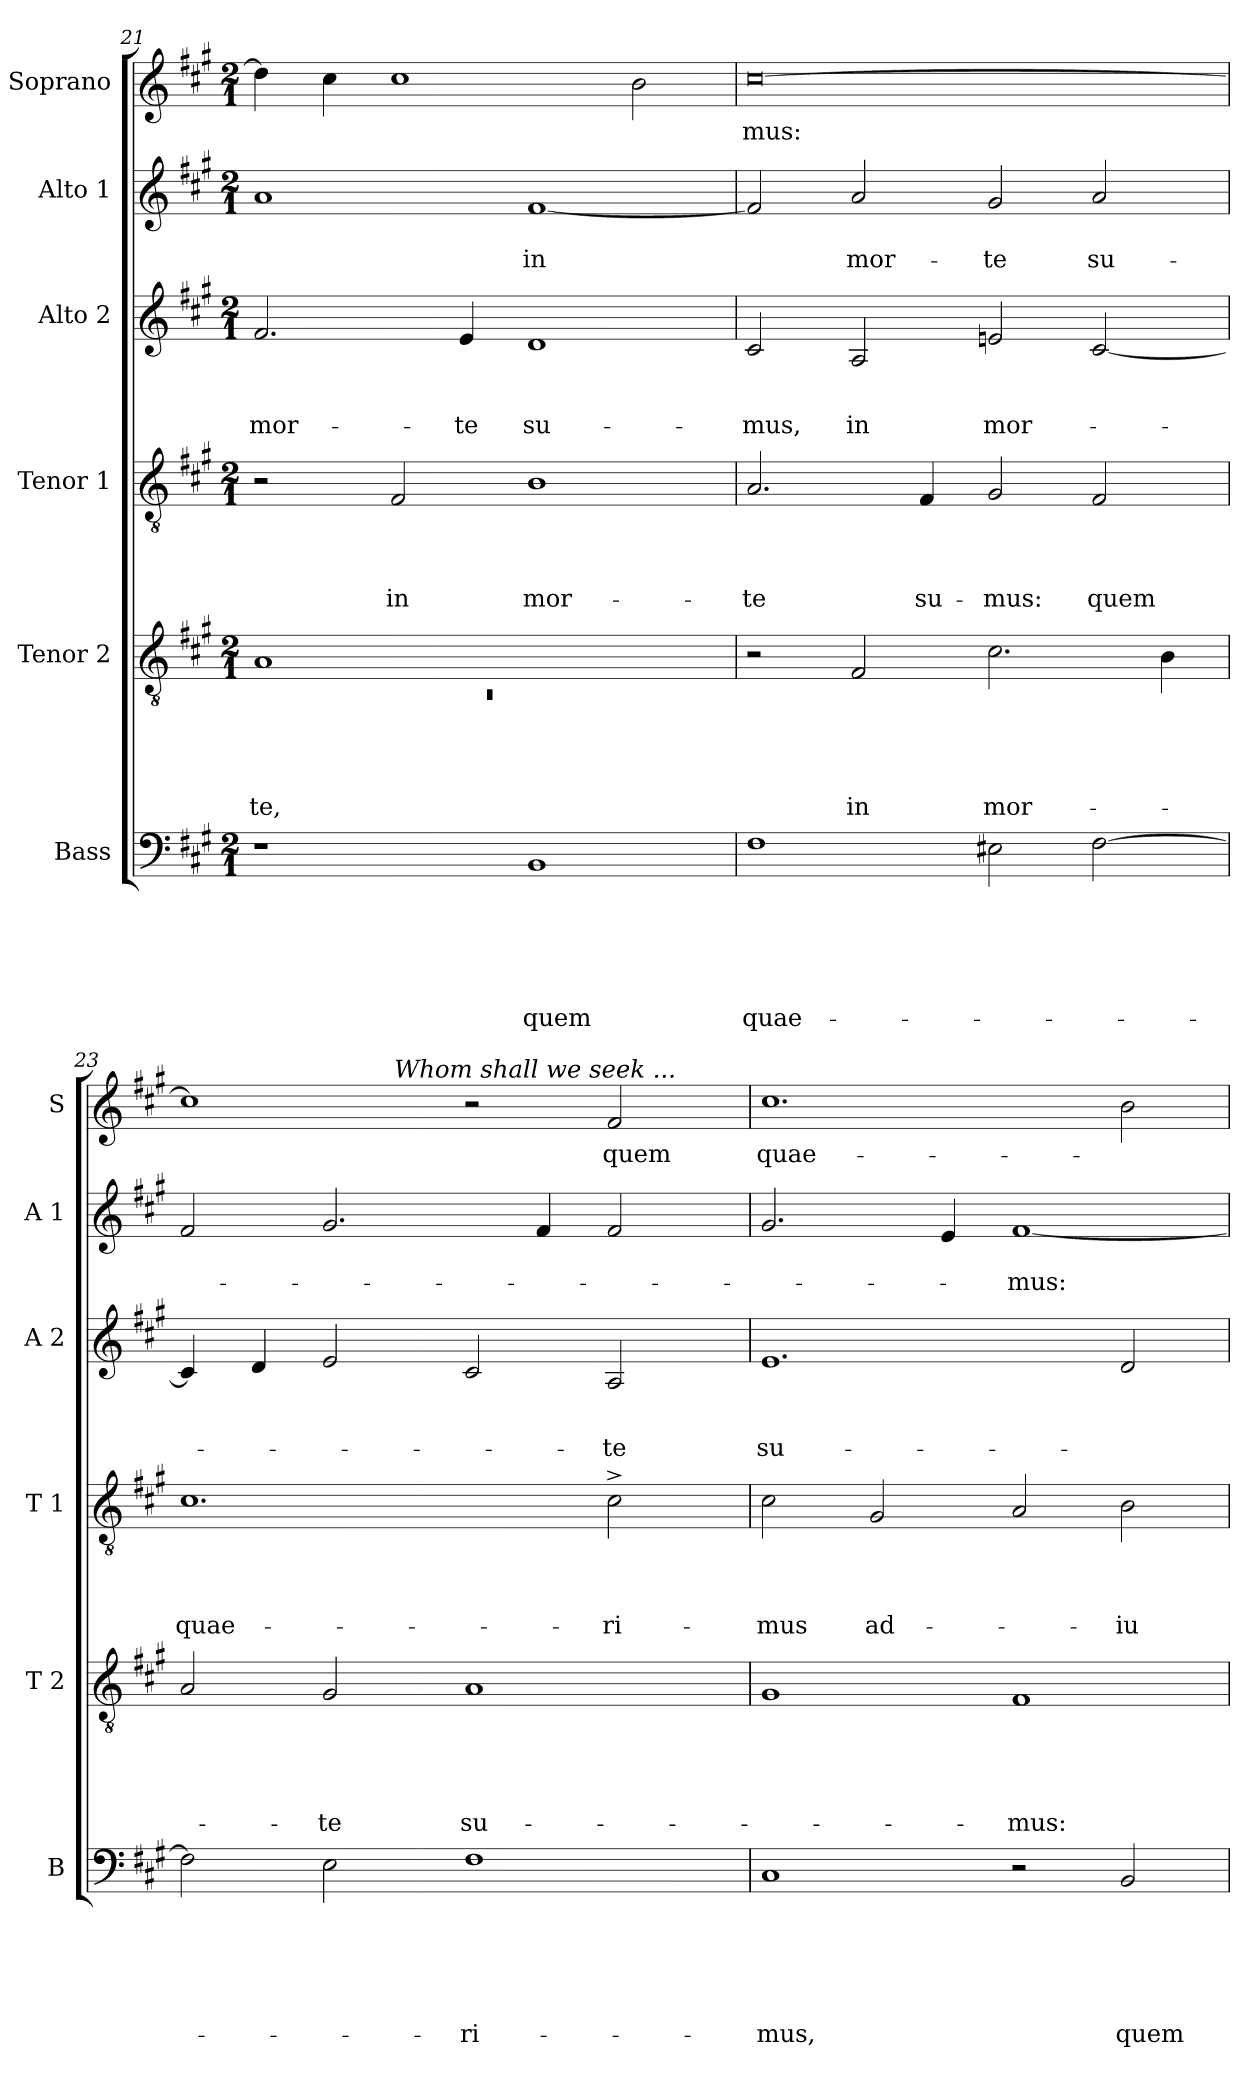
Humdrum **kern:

**kern	**text	**text	**text	**text	**text	**text	**kern	**text	**text	**text	**text	**text	**kern	**text	**text	**text	**text	**kern	**text	**text	**text	**kern	**text	**text	**kern	**text
*part6	*part6	*part6	*part6	*part6	*part6	*part6	*part5	*part5	*part5	*part5	*part5	*part5	*part4	*part4	*part4	*part4	*part4	*part3	*part3	*part3	*part3	*part2	*part2	*part2	*part1	*part1
*staff6	*staff6	*staff6	*staff6	*staff6	*staff6	*staff6	*staff5	*staff5	*staff5	*staff5	*staff5	*staff5	*staff4	*staff4	*staff4	*staff4	*staff4	*staff3	*staff3	*staff3	*staff3	*staff2	*staff2	*staff2	*staff1	*staff1
*I"Bass	*	*	*	*	*	*	*I"Tenor 2	*	*	*	*	*	*I"Tenor 1	*	*	*	*	*I"Alto 2	*	*	*	*I"Alto 1	*	*	*I"Soprano	*
*I'B	*	*	*	*	*	*	*I'T 2	*	*	*	*	*	*I'T 1	*	*	*	*	*I'A 2	*	*	*	*I'A 1	*	*	*I'S	*
*clefF4	*	*	*	*	*	*	*clefGv2	*	*	*	*	*	*clefGv2	*	*	*	*	*clefG2	*	*	*	*clefG2	*	*	*clefG2	*
*k[f#c#g#]	*	*	*	*	*	*	*k[f#c#g#]	*	*	*	*	*	*k[f#c#g#]	*	*	*	*	*k[f#c#g#]	*	*	*	*k[f#c#g#]	*	*	*k[f#c#g#]	*
*A:	*	*	*	*	*	*	*A:	*	*	*	*	*	*A:	*	*	*	*	*A:	*	*	*	*A:	*	*	*A:	*
*M2/1	*	*	*	*	*	*	*M2/1	*	*	*	*	*	*M2/1	*	*	*	*	*M2/1	*	*	*	*M2/1	*	*	*M2/1	*
=21	=21	=21	=21	=21	=21	=21	=21	=21	=21	=21	=21	=21	=21	=21	=21	=21	=21	=21	=21	=21	=21	=21	=21	=21	=21	=21
*	*	*	*	*	*	*	*^	*	*	*	*	*	*	*	*	*	*	*	*	*	*	*	*	*	*	*
!	!	!	!	!	!	!	!	!LO:N:vis=1	!	!	!	!	!LO:LY:b	!	!	!	!	!	!	!	!	!LO:LY:b	!	!	!	!	!
1r	.	.	.	.	.	.	1A	0rC	.	.	.	.	-te,	2r	.	.	.	.	2.f#/	.	.	mor-	1a	.	.	4dd\]	.
.	.	.	.	.	.	.	.	.	.	.	.	.	.	.	.	.	.	.	.	.	.	.	.	.	.	4cc#\	.
!	!	!	!	!	!	!	!	!	!	!	!	!	!	!	!	!	!	!LO:LY:b	!	!	!	!	!	!	!	!	!
.	.	.	.	.	.	.	.	.	.	.	.	.	.	2F#/	.	.	.	in	.	.	.	.	.	.	.	1cc#	.
!	!	!	!	!	!	!	!	!	!	!	!	!	!	!	!	!	!	!	!	!	!	!LO:LY:b	!	!	!	!	!
.	.	.	.	.	.	.	.	.	.	.	.	.	.	.	.	.	.	.	4e/	.	.	-te	.	.	.	.	.
!	!	!	!	!	!	!LO:LY:b	!	!	!	!	!	!	!	!	!	!	!	!LO:LY:b	!	!	!	!LO:LY:b	!	!	!LO:LY:b	!	!
1BB	.	.	.	.	.	quem	1ryy	.	.	.	.	.	.	1B	.	.	.	mor-	1d	.	.	su-	[<1f#	.	in	.	.
.	.	.	.	.	.	.	.	.	.	.	.	.	.	.	.	.	.	.	.	.	.	.	.	.	.	2b\	.
*	*	*	*	*	*	*	*v	*v	*	*	*	*	*	*	*	*	*	*	*	*	*	*	*	*	*	*	*
!!LO:LB:g=z
=22	=22	=22	=22	=22	=22	=22	=22	=22	=22	=22	=22	=22	=22	=22	=22	=22	=22	=22	=22	=22	=22	=22	=22	=22	=22	=22
!	!	!	!	!	!	!LO:LY:b	!	!	!	!	!	!	!	!	!	!	!LO:LY:b	!	!	!	!LO:LY:b	!	!	!	!	!LO:LY:b
1F#	.	.	.	.	.	quae-	2r	.	.	.	.	.	2.A/	.	.	.	-te	2c#/	.	.	-mus,	2f#/]	.	.	[>0cc#	-mus:
!	!	!	!	!	!	!	!	!	!	!	!	!LO:LY:b	!	!	!	!	!	!	!	!	!LO:LY:b	!	!	!LO:LY:b	!	!
.	.	.	.	.	.	.	2F#/	.	.	.	.	in	.	.	.	.	.	2A/	.	.	in	2a/	.	mor-	.	.
!	!	!	!	!	!	!	!	!	!	!	!	!	!	!	!	!	!LO:LY:b	!	!	!	!	!	!	!	!	!
.	.	.	.	.	.	.	.	.	.	.	.	.	4F#/	.	.	.	su-	.	.	.	.	.	.	.	.	.
!	!	!	!	!	!	!	!	!	!	!	!	!LO:LY:b	!	!	!	!	!LO:LY:b	!	!	!	!LO:LY:b	!	!	!LO:LY:b	!	!
2E#X\	.	.	.	.	.	.	2.c#\	.	.	.	.	mor-	2G#/	.	.	.	-mus:	2en/	.	.	mor-	2g#/	.	-te	.	.
!	!	!	!	!	!	!	!	!	!	!	!	!	!	!	!	!	!LO:LY:b	!	!	!	!	!	!	!LO:LY:b	!	!
[>2F#\	.	.	.	.	.	.	.	.	.	.	.	.	2F#/	.	.	.	quem	[<2c#/	.	.	.	2a/	.	su-	.	.
.	.	.	.	.	.	.	4B\	.	.	.	.	.	.	.	.	.	.	.	.	.	.	.	.	.	.	.
=23	=23	=23	=23	=23	=23	=23	=23	=23	=23	=23	=23	=23	=23	=23	=23	=23	=23	=23	=23	=23	=23	=23	=23	=23	=23	=23
!	!	!	!	!	!	!	!	!	!	!	!	!	!	!	!	!	!LO:LY:b	!	!	!	!	!	!	!	!	!
*	*	*	*	*	*	*	*	*	*	*	*	*	*	*	*	*	*	*	*	*	*	*	*	*	*^	*
2F#\]	.	.	.	.	.	.	2A/	.	.	.	.	.	1.c#	.	.	.	quae-	4c#/]	.	.	.	2f#/	.	.	1cc#]	2.ryy	.
.	.	.	.	.	.	.	.	.	.	.	.	.	.	.	.	.	.	4d/	.	.	.	.	.	.	.	.	.
!	!	!	!	!	!	!	!	!	!	!	!	!LO:LY:b	!	!	!	!	!	!	!	!	!	!	!	!	!	!	!
2E\	.	.	.	.	.	.	2G#/	.	.	.	.	-te	.	.	.	.	.	2e/	.	.	.	2.g#/	.	.	.	.	.
!	!	!	!	!	!	!	!	!	!	!	!	!	!	!	!	!	!	!	!	!	!	!	!	!	!	!LO:TX:a:i:t=Whom shall we seek ...	!
.	.	.	.	.	.	.	.	.	.	.	.	.	.	.	.	.	.	.	.	.	.	.	.	.	.	1ryy	.
!	!	!	!	!	!	!LO:LY:b	!	!	!	!	!	!LO:LY:b	!	!	!	!	!	!	!	!	!	!	!	!	!	!	!
1F#	.	.	.	.	.	-ri-	1A	.	.	.	.	su-	.	.	.	.	.	2c#/	.	.	.	.	.	.	2r	.	.
.	.	.	.	.	.	.	.	.	.	.	.	.	.	.	.	.	.	.	.	.	.	4f#/	.	.	.	.	.
!	!	!	!	!	!	!	!	!	!	!	!	!	!	!	!	!	!LO:LY:b	!	!	!	!LO:LY:b	!	!	!	!	!	!LO:LY:b
.	.	.	.	.	.	.	.	.	.	.	.	.	2c#^>\	.	.	.	-ri-	2A/	.	.	-te	2f#/	.	.	2f#/	.	quem
.	.	.	.	.	.	.	.	.	.	.	.	.	.	.	.	.	.	.	.	.	.	.	.	.	.	4ryy	.
=24	=24	=24	=24	=24	=24	=24	=24	=24	=24	=24	=24	=24	=24	=24	=24	=24	=24	=24	=24	=24	=24	=24	=24	=24	=24	=24	=24
!	!	!	!	!	!	!LO:LY:b	!	!	!	!	!	!	!	!	!	!	!LO:LY:b	!	!	!	!LO:LY:b	!	!	!	!	!	!LO:LY:b
*	*	*	*	*	*	*	*	*	*	*	*	*	*	*	*	*	*	*	*	*	*	*	*	*	*v	*v	*
1C#	.	.	.	.	.	-mus,	1G#	.	.	.	.	.	2c#\	.	.	.	-mus	1.e	.	.	su-	2.g#/	.	.	1.cc#	quae-
!	!	!	!	!	!	!	!	!	!	!	!	!	!	!	!	!	!LO:LY:b	!	!	!	!	!	!	!	!	!
.	.	.	.	.	.	.	.	.	.	.	.	.	2G#/	.	.	.	ad-	.	.	.	.	.	.	.	.	.
.	.	.	.	.	.	.	.	.	.	.	.	.	.	.	.	.	.	.	.	.	.	4e/	.	.	.	.
!	!	!	!	!	!	!	!	!	!	!	!	!LO:LY:b	!	!	!	!	!	!	!	!	!	!	!	!LO:LY:b	!	!
2r	.	.	.	.	.	.	1F#	.	.	.	.	-mus:	2A/	.	.	.	.	.	.	.	.	[<1f#	.	-mus:	.	.
!	!	!	!	!	!	!LO:LY:b	!	!	!	!	!	!	!	!	!	!	!LO:LY:b	!	!	!	!	!	!	!	!	!
2BB/	.	.	.	.	.	quem	.	.	.	.	.	.	2B\	.	.	.	-iu-	2d/	.	.	.	.	.	.	2b\	.
=	=	=	=	=	=	=	=	=	=	=	=	=	=	=	=	=	=	=	=	=	=	=	=	=	=	=
*-	*-	*-	*-	*-	*-	*-	*-	*-	*-	*-	*-	*-	*-	*-	*-	*-	*-	*-	*-	*-	*-	*-	*-	*-	*-	*-
